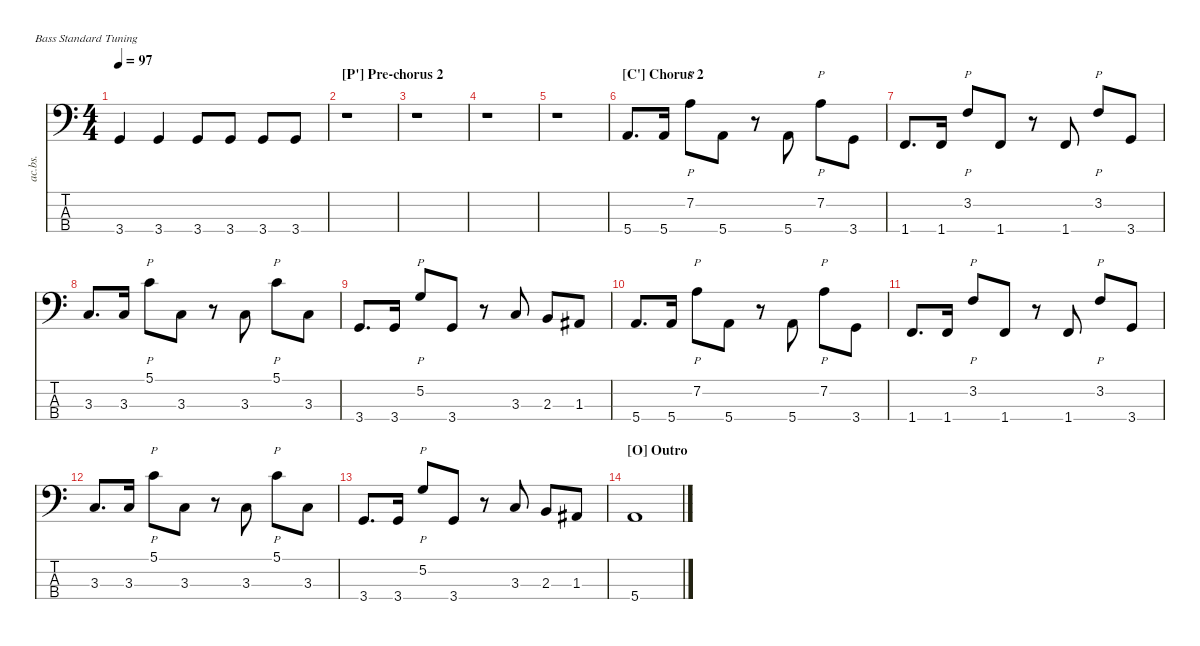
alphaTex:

\defaultSystemsLayout 4
\hideDynamics
\bracketExtendMode nobrackets
\otherSystemsTrackNameOrientation horizontal
\track ("Acoustic Bass" "ac.bs.") {instrument acousticbass}
\staff {score tabs}
\tuning (G2 D2 A1 E1)
\ts (4 4)
\tempo 97
\clef f4
\ks c
3.4.4{dy mf beam Up} 3.4.4{beam Up} 3.4.8{beam Up} 3.4.8{beam Up} 3.4.8{beam Up} 3.4.8{beam Up} |
\section ("P'" "Pre-chorus 2")
r.1{beam Down} |
r.1{beam Down} |
r.1{beam Down} |
r.1{beam Down} |
\section ("C'" "Сhorus 2")
5.4.8{d beam Up} 5.4.16{beam Up} 7.2.8{p beam Down} 5.4.8{beam Down} r.8{beam Down} 5.4.8{beam Up} 7.2.8{p beam Down} 3.4.8{beam Down} |
1.4.8{d beam Up} 1.4.16{beam Up} 3.2.8{p beam Up} 1.4.8{beam Up} r.8{beam Up} 1.4.8{beam Up} 3.2.8{p beam Up} 3.4.8{beam Up} |
3.3.8{d beam Up} 3.3.16{beam Up} 5.1.8{p beam Down} 3.3.8{beam Down} r.8{beam Down} 3.3.8{beam Up} 5.1.8{p beam Down} 3.3.8{beam Down} |
3.4.8{d beam Up} 3.4.16{beam Up} 5.2.8{p beam Up} 3.4.8{beam Up} r.8{beam Up} 3.3.8{beam Up} 2.3.8{beam Up} 1.3{acc #}.8{beam Up} |
5.4.8{d beam Up} 5.4.16{beam Up} 7.2.8{p beam Down} 5.4.8{beam Down} r.8{beam Down} 5.4.8{beam Up} 7.2.8{p beam Down} 3.4.8{beam Down} |
1.4.8{d beam Up} 1.4.16{beam Up} 3.2.8{p beam Up} 1.4.8{beam Up} r.8{beam Up} 1.4.8{beam Up} 3.2.8{p beam Up} 3.4.8{beam Up} |
3.3.8{d beam Up} 3.3.16{beam Up} 5.1.8{p beam Down} 3.3.8{beam Down} r.8{beam Down} 3.3.8{beam Up} 5.1.8{p beam Down} 3.3.8{beam Down} |
3.4.8{d beam Up} 3.4.16{beam Up} 5.2.8{p beam Up} 3.4.8{beam Up} r.8{beam Up} 3.3.8{beam Up} 2.3.8{beam Up} 1.3{acc #}.8{beam Up} |
\section ("O" "Outro")
5.4.1{beam Up}
